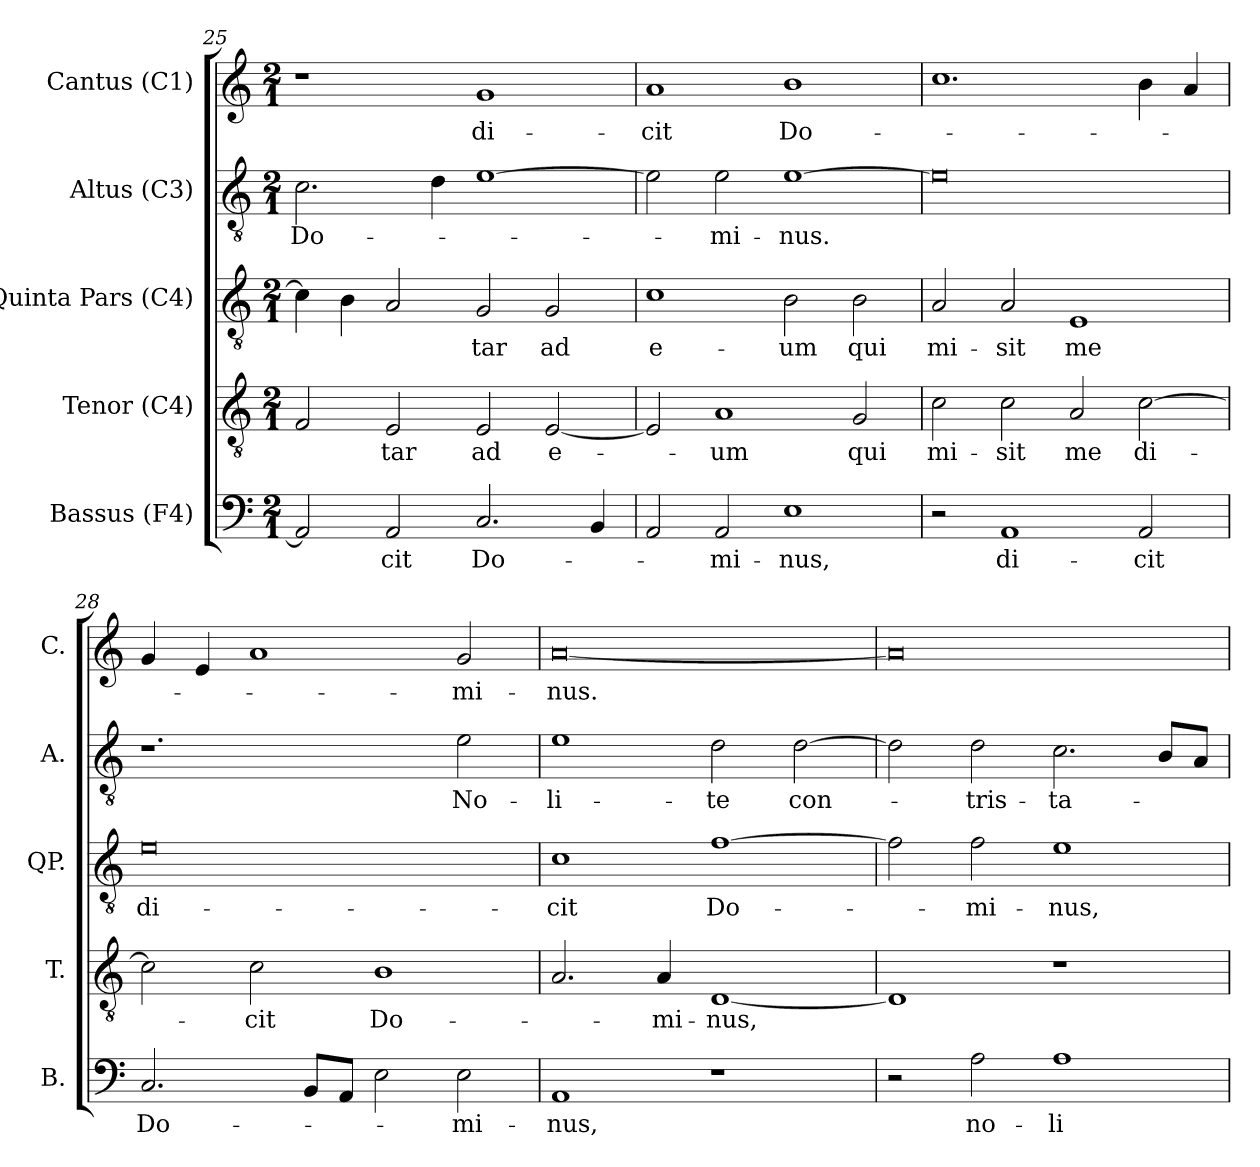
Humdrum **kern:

**kern	**text	**kern	**text	**kern	**text	**kern	**text	**kern	**text
*part5	*part5	*part4	*part4	*part3	*part3	*part2	*part2	*part1	*part1
*staff5	*staff5	*staff4	*staff4	*staff3	*staff3	*staff2	*staff2	*staff1	*staff1
*I"Bassus (F4)	*	*I"Tenor (C4)	*	*I"Quinta Pars (C4)	*	*I"Altus (C3)	*	*I"Cantus (C1)	*
*I'B.	*	*I'T.	*	*I'QP.	*	*I'A.	*	*I'C.	*
!!LO:LB:g=z
*clefF4	*	*clefGv2	*	*clefGv2	*	*clefGv2	*	*clefG2	*
*	*	*ITrd7c12	*	*ITrd7c12	*	*ITrd7c12	*	*	*
*k[]	*	*k[]	*	*k[]	*	*k[]	*	*k[]	*
*C:	*	*C:	*	*C:	*	*C:	*	*C:	*
*M2/1	*	*M2/1	*	*M2/1	*	*M2/1	*	*M2/1	*
=25	=25	=25	=25	=25	=25	=25	=25	=25	=25
!	!	!	!	!	!	!	!LO:LY:b:color=#000000	!	!
2AAi/]	.	2FFi/	.	4Ci\]	.	2.Ci\	Do-	1r	.
.	.	.	.	4BBi\	.	.	.	.	.
!	!LO:LY:b:color=#000000	!	!	!	!	!	!	!	!
!	!	!	!LO:LY:b:color=#000000	!	!	!	!	!	!
2AAi/	-cit	2EEi/	-tar	2AAi/	.	.	.	.	.
.	.	.	.	.	.	4Di\	.	.	.
!	!LO:LY:b:color=#000000	!	!	!	!	!	!	!	!
!	!	!	!LO:LY:b:color=#000000	!	!	!	!	!	!
!	!	!	!	!	!LO:LY:b:color=#000000	!	!	!	!
!	!	!	!	!	!	!	!	!	!LO:LY:b:color=#000000
2.Ci/	Do-	2EEi/	ad	2GGi/	-tar	[1Ei	.	1gi	di-
!	!	!	!LO:LY:b:color=#000000	!	!	!	!	!	!
!	!	!	!	!	!LO:LY:b:color=#000000	!	!	!	!
.	.	[2EEi/	e-	2GGi/	ad	.	.	.	.
4BBi/	.	.	.	.	.	.	.	.	.
=26	=26	=26	=26	=26	=26	=26	=26	=26	=26
!	!	!	!	!	!LO:LY:b:color=#000000	!	!	!	!
!	!	!	!	!	!	!	!	!	!LO:LY:b:color=#000000
2AAi/	.	2EEi/]	.	1Ci	e-	2Ei\]	.	1ai	-cit
!	!LO:LY:b:color=#000000	!	!	!	!	!	!	!	!
!	!	!	!LO:LY:b:color=#000000	!	!	!	!	!	!
!	!	!	!	!	!	!	!LO:LY:b:color=#000000	!	!
2AAi/	-mi-	1AAi	-um	.	.	2Ei\	-mi-	.	.
!	!LO:LY:b:color=#000000	!	!	!	!	!	!	!	!
!	!	!	!	!	!LO:LY:b:color=#000000	!	!	!	!
!	!	!	!	!	!	!	!LO:LY:b:color=#000000	!	!
!	!	!	!	!	!	!	!	!	!LO:LY:b:color=#000000
1Ei	-nus,	.	.	2BBi\	-um	[1Ei	-nus.	1bi	Do-
!	!	!	!LO:LY:b:color=#000000	!	!	!	!	!	!
!	!	!	!	!	!LO:LY:b:color=#000000	!	!	!	!
.	.	2GGi/	qui	2BBi\	qui	.	.	.	.
=27	=27	=27	=27	=27	=27	=27	=27	=27	=27
!	!	!	!LO:LY:b:color=#000000	!	!	!	!	!	!
!	!	!	!	!	!LO:LY:b:color=#000000	!	!	!	!
2r	.	2Ci\	mi-	2AAi/	mi-	0Ei]	.	1.cci	.
!	!LO:LY:b:color=#000000	!	!	!	!	!	!	!	!
!	!	!	!LO:LY:b:color=#000000	!	!	!	!	!	!
!	!	!	!	!	!LO:LY:b:color=#000000	!	!	!	!
1AAi	di-	2Ci\	-sit	2AAi/	-sit	.	.	.	.
!	!	!	!LO:LY:b:color=#000000	!	!	!	!	!	!
!	!	!	!	!	!LO:LY:b:color=#000000	!	!	!	!
.	.	2AAi/	me	1EEi	me	.	.	.	.
!	!LO:LY:b:color=#000000	!	!	!	!	!	!	!	!
!	!	!	!LO:LY:b:color=#000000	!	!	!	!	!	!
2AAi/	-cit	[2Ci\	di-	.	.	.	.	4bi\	.
.	.	.	.	.	.	.	.	4ai/	.
=28	=28	=28	=28	=28	=28	=28	=28	=28	=28
!	!LO:LY:b:color=#000000	!	!	!	!	!	!	!	!
!	!	!	!	!	!LO:LY:b:color=#000000	!	!	!	!
2.Ci/	Do-	2Ci\]	.	0Ei	di-	1.r	.	4gi/	.
.	.	.	.	.	.	.	.	4ei/	.
!	!	!	!LO:LY:b:color=#000000	!	!	!	!	!	!
.	.	2Ci\	-cit	.	.	.	.	1ai	.
8BBi/L	.	.	.	.	.	.	.	.	.
8AAi/J	.	.	.	.	.	.	.	.	.
!	!	!	!LO:LY:b:color=#000000	!	!	!	!	!	!
2Ei\	.	1BBi	Do-	.	.	.	.	.	.
!	!LO:LY:b:color=#000000	!	!	!	!	!	!	!	!
!	!	!	!	!	!	!	!LO:LY:b:color=#000000	!	!
!	!	!	!	!	!	!	!	!	!LO:LY:b:color=#000000
2Ei\	-mi-	.	.	.	.	2Ei\	No-	2gi/	-mi-
!!LO:PB:g=z
=29	=29	=29	=29	=29	=29	=29	=29	=29	=29
!	!LO:LY:b:color=#000000	!	!	!	!	!	!	!	!
!	!	!	!	!	!LO:LY:b:color=#000000	!	!	!	!
!	!	!	!	!	!	!	!LO:LY:b:color=#000000	!	!
!	!	!	!	!	!	!	!	!	!LO:LY:b:color=#000000
1AAi	-nus,	2.AAi/	.	1Ci	-cit	1Ei	-li-	[0ai	-nus.
!	!	!	!LO:LY:b:color=#000000	!	!	!	!	!	!
.	.	4AAi/	-mi-	.	.	.	.	.	.
!	!	!	!LO:LY:b:color=#000000	!	!	!	!	!	!
!	!	!	!	!	!LO:LY:b:color=#000000	!	!	!	!
!	!	!	!	!	!	!	!LO:LY:b:color=#000000	!	!
1r	.	[1DDi	-nus,	[1Fi	Do-	2Di\	-te	.	.
!	!	!	!	!	!	!	!LO:LY:b:color=#000000	!	!
.	.	.	.	.	.	[2Di\	con-	.	.
=30	=30	=30	=30	=30	=30	=30	=30	=30	=30
2r	.	1DDi]	.	2Fi\]	.	2Di\]	.	0ai]	.
!	!LO:LY:b:color=#000000	!	!	!	!	!	!	!	!
!	!	!	!	!	!LO:LY:b:color=#000000	!	!	!	!
!	!	!	!	!	!	!	!LO:LY:b:color=#000000	!	!
2Ai\	no-	.	.	2Fi\	-mi-	2Di\	-tris-	.	.
!	!LO:LY:b:color=#000000	!	!	!	!	!	!	!	!
!	!	!	!	!	!LO:LY:b:color=#000000	!	!	!	!
!	!	!	!	!	!	!	!LO:LY:b:color=#000000	!	!
1Ai	-li-	1r	.	1Ei	-nus,	2.Ci\	-ta-	.	.
.	.	.	.	.	.	8BBi/L	.	.	.
.	.	.	.	.	.	8AAi/J	.	.	.
=	=	=	=	=	=	=	=	=	=
*-	*-	*-	*-	*-	*-	*-	*-	*-	*-
